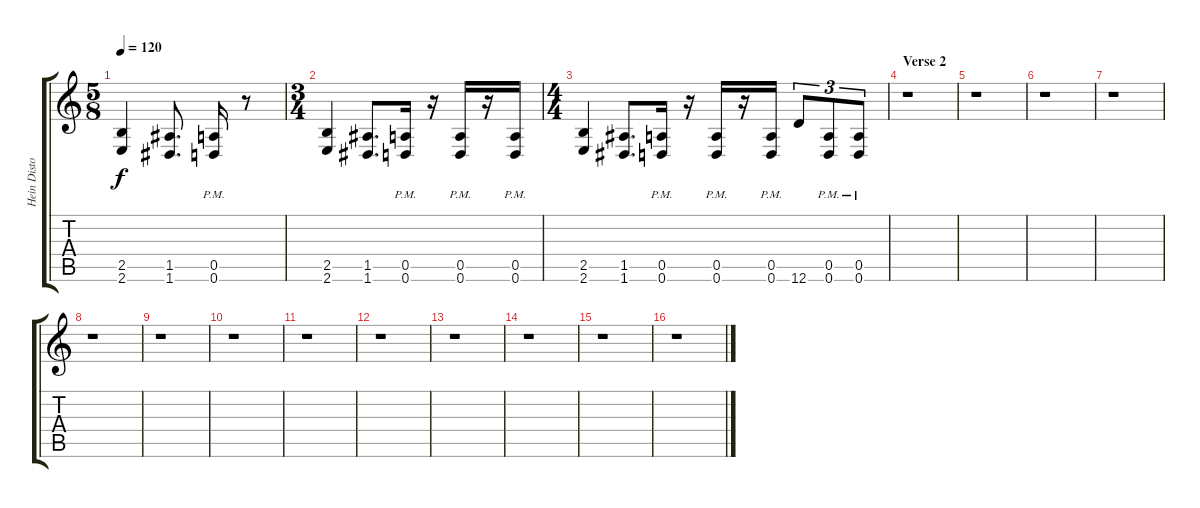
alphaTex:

\track ("Hein Distortion 2" "Hein Disto") {instrument distortionguitar}
\staff {score tabs}
\tuning (E4 B3 G3 D3 A2 D2) {hide}
\ts (5 8)
\tempo 120
\clef g2
\ks c
(2.5 2.6).4{dy f} (1.5 1.6).8{d} (0.5{pm} 0.6{pm}).16 r.8 |
\ts (3 4)
(2.5 2.6).4 (1.5 1.6).8{d} (0.5{pm} 0.6{pm}).16 r.16 (0.5{pm} 0.6{pm}).16 r.16 (0.5{pm} 0.6{pm}).16 |
\ts (4 4)
(2.5 2.6).4 (1.5 1.6).8{d} (0.5{pm} 0.6{pm}).16 r.16 (0.5{pm} 0.6{pm}).16 r.16 (0.5{pm} 0.6{pm}).16 12.6.8{tu (3 2)} (0.5{pm} 0.6{pm}).8{tu (3 2)} (0.5{pm} 0.6{pm}).8{tu (3 2)} |
\section ("" "Verse 2")
r.1 |
r.1 |
r.1 |
r.1 |
r.1 |
r.1 |
r.1 |
r.1 |
r.1 |
r.1 |
r.1 |
r.1 |
r.1
